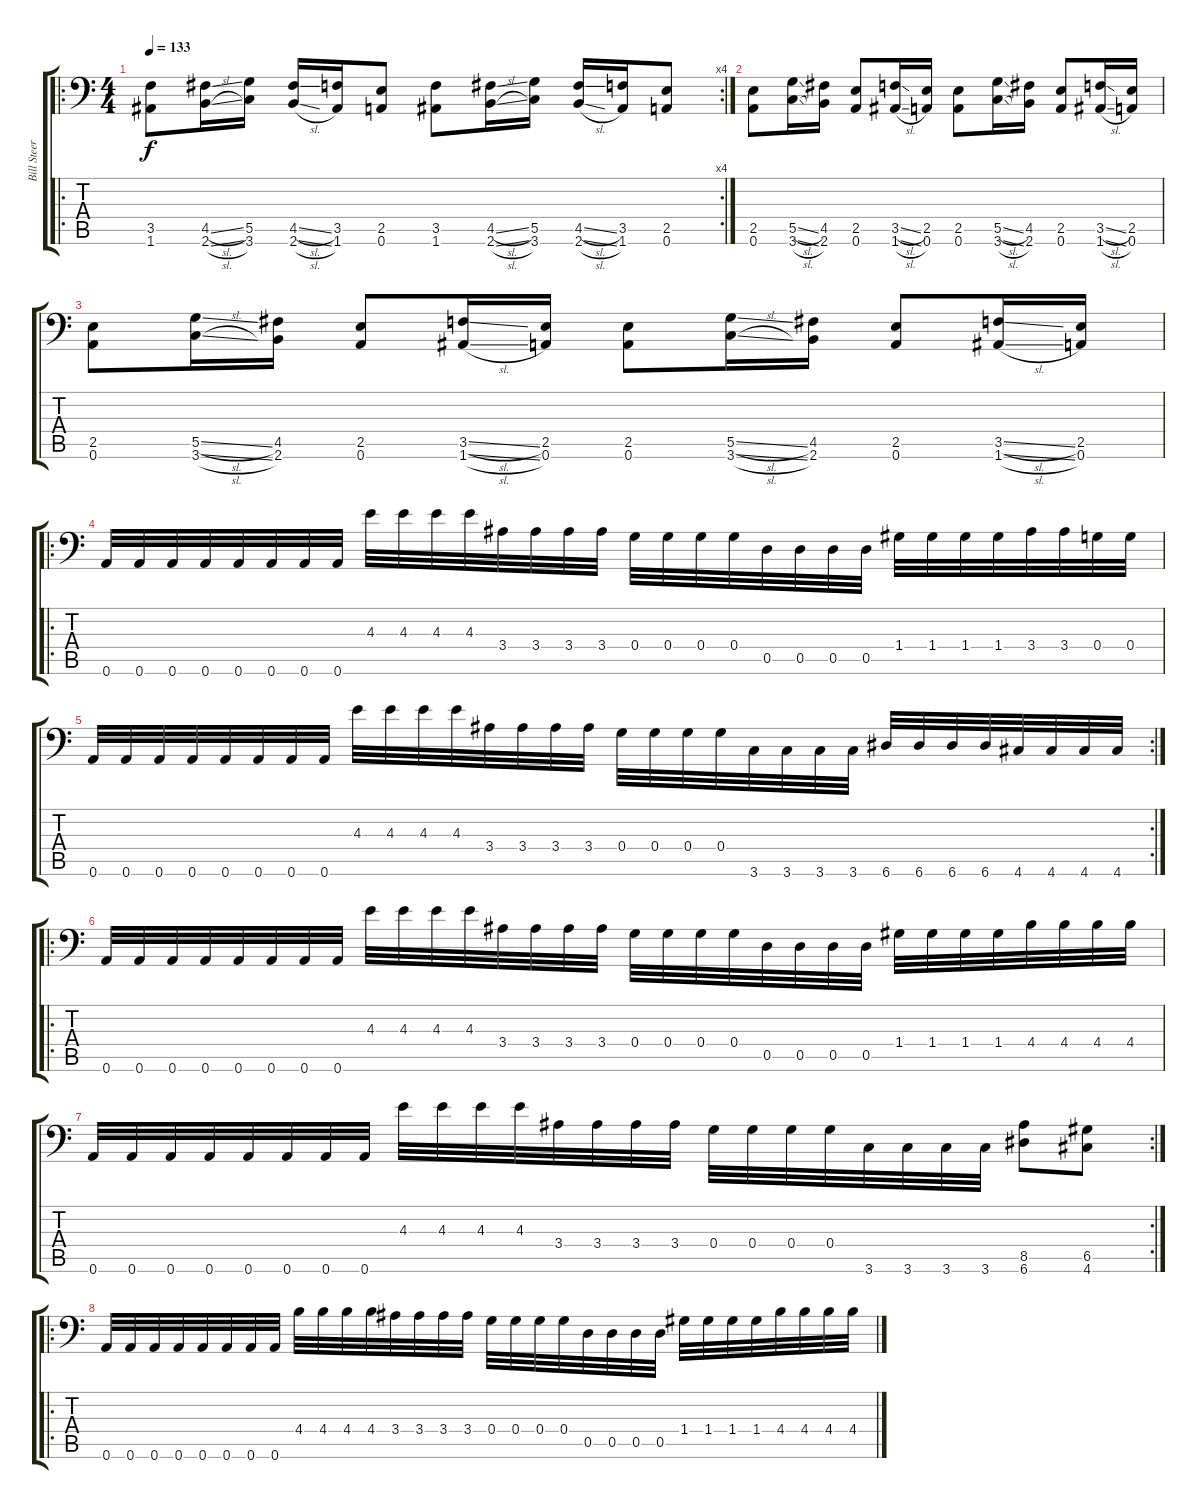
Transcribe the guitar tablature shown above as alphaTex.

\track ("Bill Steer" "Bill Steer") {instrument distortionguitar}
\staff {score tabs}
\tuning (A3 E3 C3 G2 D2 A1) {hide}
\ro
\rc 4
\ts (4 4)
\tempo 133
\clef f4
\ks c
(3.5 1.6).8{dy f} (4.5{sl} 2.6{sl}).16 (5.5 3.6).16 (4.5{sl} 2.6{sl}).16 (3.5 1.6).16 (2.5 0.6).8 (3.5 1.6).8 (4.5{sl} 2.6{sl}).16 (5.5 3.6).16 (4.5{sl} 2.6{sl}).16 (3.5 1.6).16 (2.5 0.6).8 |
(2.5 0.6).8 (5.5{sl} 3.6{sl}).16 (4.5 2.6).16 (2.5 0.6).8 (3.5{sl} 1.6{sl}).16 (2.5 0.6).16 (2.5 0.6).8 (5.5{sl} 3.6{sl}).16 (4.5 2.6).16 (2.5 0.6).8 (3.5{sl} 1.6{sl}).16 (2.5 0.6).16 |
(2.5 0.6).8 (5.5{sl} 3.6{sl}).16 (4.5 2.6).16 (2.5 0.6).8 (3.5{sl} 1.6{sl}).16 (2.5 0.6).16 (2.5 0.6).8 (5.5{sl} 3.6{sl}).16 (4.5 2.6).16 (2.5 0.6).8 (3.5{sl} 1.6{sl}).16 (2.5 0.6).16 |
\ro
0.6.32 0.6.32 0.6.32 0.6.32 0.6.32 0.6.32 0.6.32 0.6.32 4.3.32 4.3.32 4.3.32 4.3.32 3.4.32 3.4.32 3.4.32 3.4.32 0.4.32 0.4.32 0.4.32 0.4.32 0.5.32 0.5.32 0.5.32 0.5.32 1.4.32 1.4.32 1.4.32 1.4.32 3.4.32 3.4.32 0.4.32 0.4.32 |
\rc 2
0.6.32 0.6.32 0.6.32 0.6.32 0.6.32 0.6.32 0.6.32 0.6.32 4.3.32 4.3.32 4.3.32 4.3.32 3.4.32 3.4.32 3.4.32 3.4.32 0.4.32 0.4.32 0.4.32 0.4.32 3.6.32 3.6.32 3.6.32 3.6.32 6.6.32 6.6.32 6.6.32 6.6.32 4.6.32 4.6.32 4.6.32 4.6.32 |
\ro
0.6.32 0.6.32 0.6.32 0.6.32 0.6.32 0.6.32 0.6.32 0.6.32 4.3.32 4.3.32 4.3.32 4.3.32 3.4.32 3.4.32 3.4.32 3.4.32 0.4.32 0.4.32 0.4.32 0.4.32 0.5.32 0.5.32 0.5.32 0.5.32 1.4.32 1.4.32 1.4.32 1.4.32 4.4.32 4.4.32 4.4.32 4.4.32 |
\rc 2
0.6.32 0.6.32 0.6.32 0.6.32 0.6.32 0.6.32 0.6.32 0.6.32 4.3.32 4.3.32 4.3.32 4.3.32 3.4.32 3.4.32 3.4.32 3.4.32 0.4.32 0.4.32 0.4.32 0.4.32 3.6.32 3.6.32 3.6.32 3.6.32 (8.5 6.6).8 (6.5 4.6).8 |
\ro
0.6.32 0.6.32 0.6.32 0.6.32 0.6.32 0.6.32 0.6.32 0.6.32 4.4.32 4.4.32 4.4.32 4.4.32 3.4.32 3.4.32 3.4.32 3.4.32 0.4.32 0.4.32 0.4.32 0.4.32 0.5.32 0.5.32 0.5.32 0.5.32 1.4.32 1.4.32 1.4.32 1.4.32 4.4.32 4.4.32 4.4.32 4.4.32
